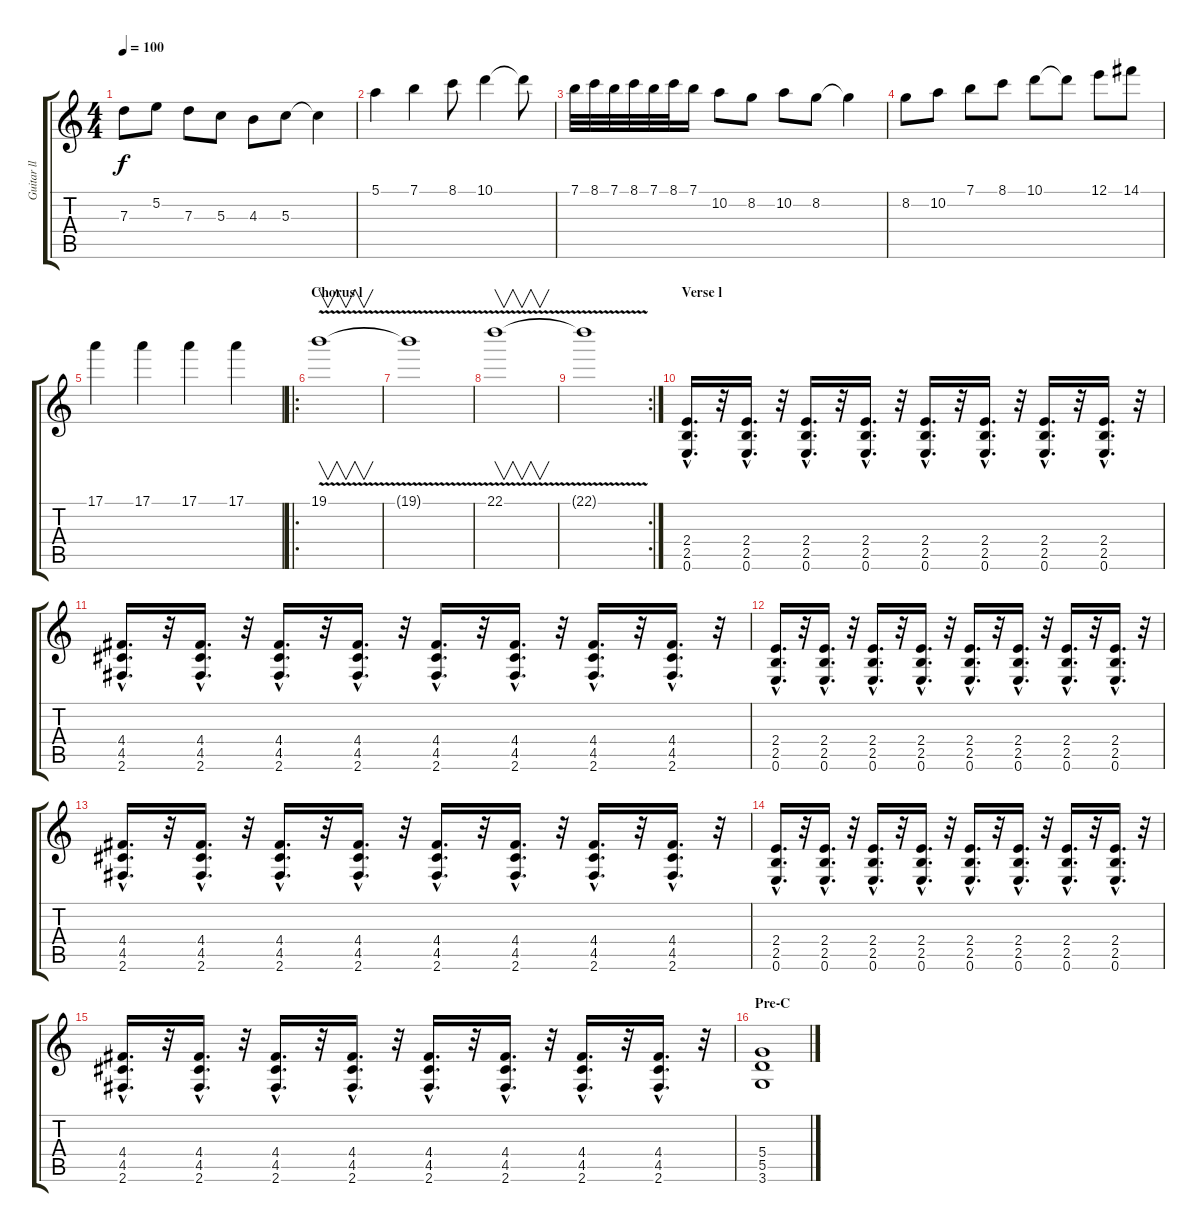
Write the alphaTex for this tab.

\track ("Guitar ll" "Guitar ll") {instrument overdrivenguitar}
\staff {score tabs}
\tuning (E4 B3 G3 D3 A2 E2) {hide}
\ts (4 4)
\tempo 100
\clef g2
\ks c
7.3{t}.8{dy f} 5.2.8 7.3.8 5.3.8 4.3.8 5.3.8 5.3{t}.4 |
5.1.4 7.1.4 8.1.8 10.1.4 10.1{t}.8 |
7.1.32 8.1.32 7.1.32 8.1.32 7.1.32 8.1.32 7.1.16 10.2.8 8.2.8 10.2.8 8.2.8 8.2{t}.4 |
8.2.8 10.2.8 7.1.8 8.1.8 10.1.8 10.1{t}.8 12.1.8 14.1.8 |
17.1.4 17.1.4 17.1.4 17.1.4 |
\ro
\section ("" "Chorus l")
19.1{v}.1{v} |
19.1{t}.1 |
22.1{v}.1{v} |
\rc 2
22.1{t}.1 |
\section ("" "Verse l")
(2.4{hac} 2.5{hac} 0.6{hac}).16{d} r.32 (2.4{hac} 2.5{hac} 0.6{hac}).16{d} r.32 (2.4{hac} 2.5{hac} 0.6{hac}).16{d} r.32 (2.4{hac} 2.5{hac} 0.6{hac}).16{d} r.32 (2.4{hac} 2.5{hac} 0.6{hac}).16{d} r.32 (2.4{hac} 2.5{hac} 0.6{hac}).16{d} r.32 (2.4{hac} 2.5{hac} 0.6{hac}).16{d} r.32 (2.4{hac} 2.5{hac} 0.6{hac}).16{d} r.32 |
(4.4{hac} 4.5{hac} 2.6{hac}).16{d} r.32 (4.4{hac} 4.5{hac} 2.6{hac}).16{d} r.32 (4.4{hac} 4.5{hac} 2.6{hac}).16{d} r.32 (4.4{hac} 4.5{hac} 2.6{hac}).16{d} r.32 (4.4{hac} 4.5{hac} 2.6{hac}).16{d} r.32 (4.4{hac} 4.5{hac} 2.6{hac}).16{d} r.32 (4.4{hac} 4.5{hac} 2.6{hac}).16{d} r.32 (4.4{hac} 4.5{hac} 2.6{hac}).16{d} r.32 |
(2.4{hac} 2.5{hac} 0.6{hac}).16{d} r.32 (2.4{hac} 2.5{hac} 0.6{hac}).16{d} r.32 (2.4{hac} 2.5{hac} 0.6{hac}).16{d} r.32 (2.4{hac} 2.5{hac} 0.6{hac}).16{d} r.32 (2.4{hac} 2.5{hac} 0.6{hac}).16{d} r.32 (2.4{hac} 2.5{hac} 0.6{hac}).16{d} r.32 (2.4{hac} 2.5{hac} 0.6{hac}).16{d} r.32 (2.4{hac} 2.5{hac} 0.6{hac}).16{d} r.32 |
(4.4{hac} 4.5{hac} 2.6{hac}).16{d} r.32 (4.4{hac} 4.5{hac} 2.6{hac}).16{d} r.32 (4.4{hac} 4.5{hac} 2.6{hac}).16{d} r.32 (4.4{hac} 4.5{hac} 2.6{hac}).16{d} r.32 (4.4{hac} 4.5{hac} 2.6{hac}).16{d} r.32 (4.4{hac} 4.5{hac} 2.6{hac}).16{d} r.32 (4.4{hac} 4.5{hac} 2.6{hac}).16{d} r.32 (4.4{hac} 4.5{hac} 2.6{hac}).16{d} r.32 |
(2.4{hac} 2.5{hac} 0.6{hac}).16{d} r.32 (2.4{hac} 2.5{hac} 0.6{hac}).16{d} r.32 (2.4{hac} 2.5{hac} 0.6{hac}).16{d} r.32 (2.4{hac} 2.5{hac} 0.6{hac}).16{d} r.32 (2.4{hac} 2.5{hac} 0.6{hac}).16{d} r.32 (2.4{hac} 2.5{hac} 0.6{hac}).16{d} r.32 (2.4{hac} 2.5{hac} 0.6{hac}).16{d} r.32 (2.4{hac} 2.5{hac} 0.6{hac}).16{d} r.32 |
(4.4{hac} 4.5{hac} 2.6{hac}).16{d} r.32 (4.4{hac} 4.5{hac} 2.6{hac}).16{d} r.32 (4.4{hac} 4.5{hac} 2.6{hac}).16{d} r.32 (4.4{hac} 4.5{hac} 2.6{hac}).16{d} r.32 (4.4{hac} 4.5{hac} 2.6{hac}).16{d} r.32 (4.4{hac} 4.5{hac} 2.6{hac}).16{d} r.32 (4.4{hac} 4.5{hac} 2.6{hac}).16{d} r.32 (4.4{hac} 4.5{hac} 2.6{hac}).16{d} r.32 |
\section ("" "Pre-C")
(5.4 5.5 3.6).1
